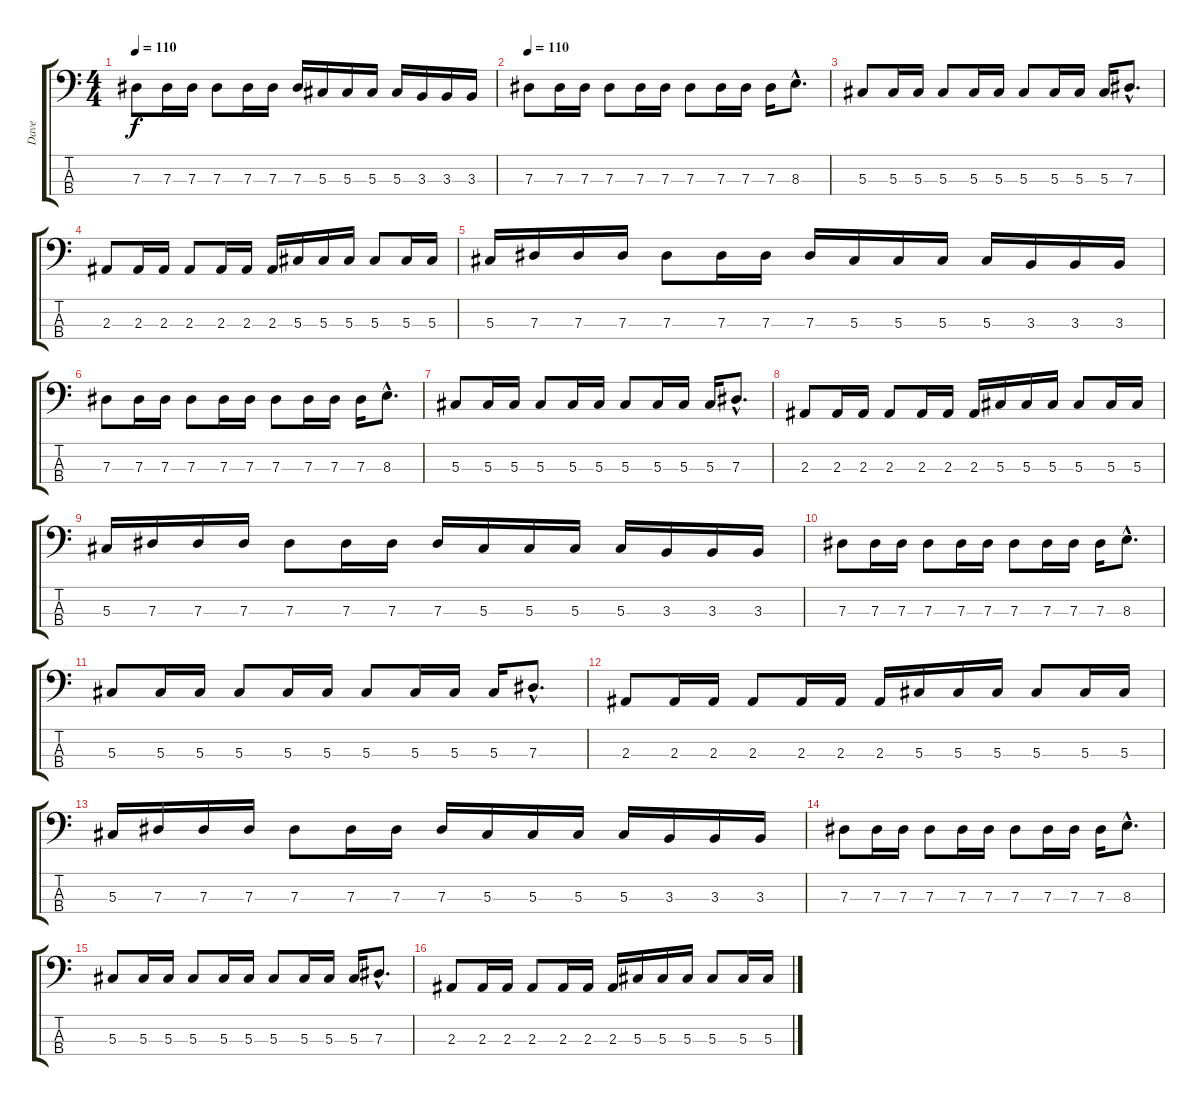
\track ("Dave" "Dave") {instrument electricbasspick}
\staff {score tabs}
\tuning (Gb2 Db2 Ab1 Eb1) {hide}
\ts (4 4)
\tempo 110
\clef f4
\ks c
7.3.8{dy f} 7.3.16 7.3.16 7.3.8 7.3.16 7.3.16 7.3.16 5.3.16 5.3.16 5.3.16 5.3.16 3.3.16 3.3.16 3.3.16 |
\tempo 110
7.3.8 7.3.16 7.3.16 7.3.8 7.3.16 7.3.16 7.3.8 7.3.16 7.3.16 7.3.16 8.3{hac}.8{d} |
5.3.8 5.3.16 5.3.16 5.3.8 5.3.16 5.3.16 5.3.8 5.3.16 5.3.16 5.3.16 7.3{hac}.8{d} |
2.3.8 2.3.16 2.3.16 2.3.8 2.3.16 2.3.16 2.3.16 5.3.16 5.3.16 5.3.16 5.3.8 5.3.16 5.3.16 |
5.3.16 7.3.16 7.3.16 7.3.16 7.3.8 7.3.16 7.3.16 7.3.16 5.3.16 5.3.16 5.3.16 5.3.16 3.3.16 3.3.16 3.3.16 |
7.3.8 7.3.16 7.3.16 7.3.8 7.3.16 7.3.16 7.3.8 7.3.16 7.3.16 7.3.16 8.3{hac}.8{d} |
5.3.8 5.3.16 5.3.16 5.3.8 5.3.16 5.3.16 5.3.8 5.3.16 5.3.16 5.3.16 7.3{hac}.8{d} |
2.3.8 2.3.16 2.3.16 2.3.8 2.3.16 2.3.16 2.3.16 5.3.16 5.3.16 5.3.16 5.3.8 5.3.16 5.3.16 |
5.3.16 7.3.16 7.3.16 7.3.16 7.3.8 7.3.16 7.3.16 7.3.16 5.3.16 5.3.16 5.3.16 5.3.16 3.3.16 3.3.16 3.3.16 |
7.3.8 7.3.16 7.3.16 7.3.8 7.3.16 7.3.16 7.3.8 7.3.16 7.3.16 7.3.16 8.3{hac}.8{d} |
5.3.8 5.3.16 5.3.16 5.3.8 5.3.16 5.3.16 5.3.8 5.3.16 5.3.16 5.3.16 7.3{hac}.8{d} |
2.3.8 2.3.16 2.3.16 2.3.8 2.3.16 2.3.16 2.3.16 5.3.16 5.3.16 5.3.16 5.3.8 5.3.16 5.3.16 |
5.3.16 7.3.16 7.3.16 7.3.16 7.3.8 7.3.16 7.3.16 7.3.16 5.3.16 5.3.16 5.3.16 5.3.16 3.3.16 3.3.16 3.3.16 |
7.3.8 7.3.16 7.3.16 7.3.8 7.3.16 7.3.16 7.3.8 7.3.16 7.3.16 7.3.16 8.3{hac}.8{d} |
5.3.8 5.3.16 5.3.16 5.3.8 5.3.16 5.3.16 5.3.8 5.3.16 5.3.16 5.3.16 7.3{hac}.8{d} |
2.3.8 2.3.16 2.3.16 2.3.8 2.3.16 2.3.16 2.3.16 5.3.16 5.3.16 5.3.16 5.3.8 5.3.16 5.3.16
